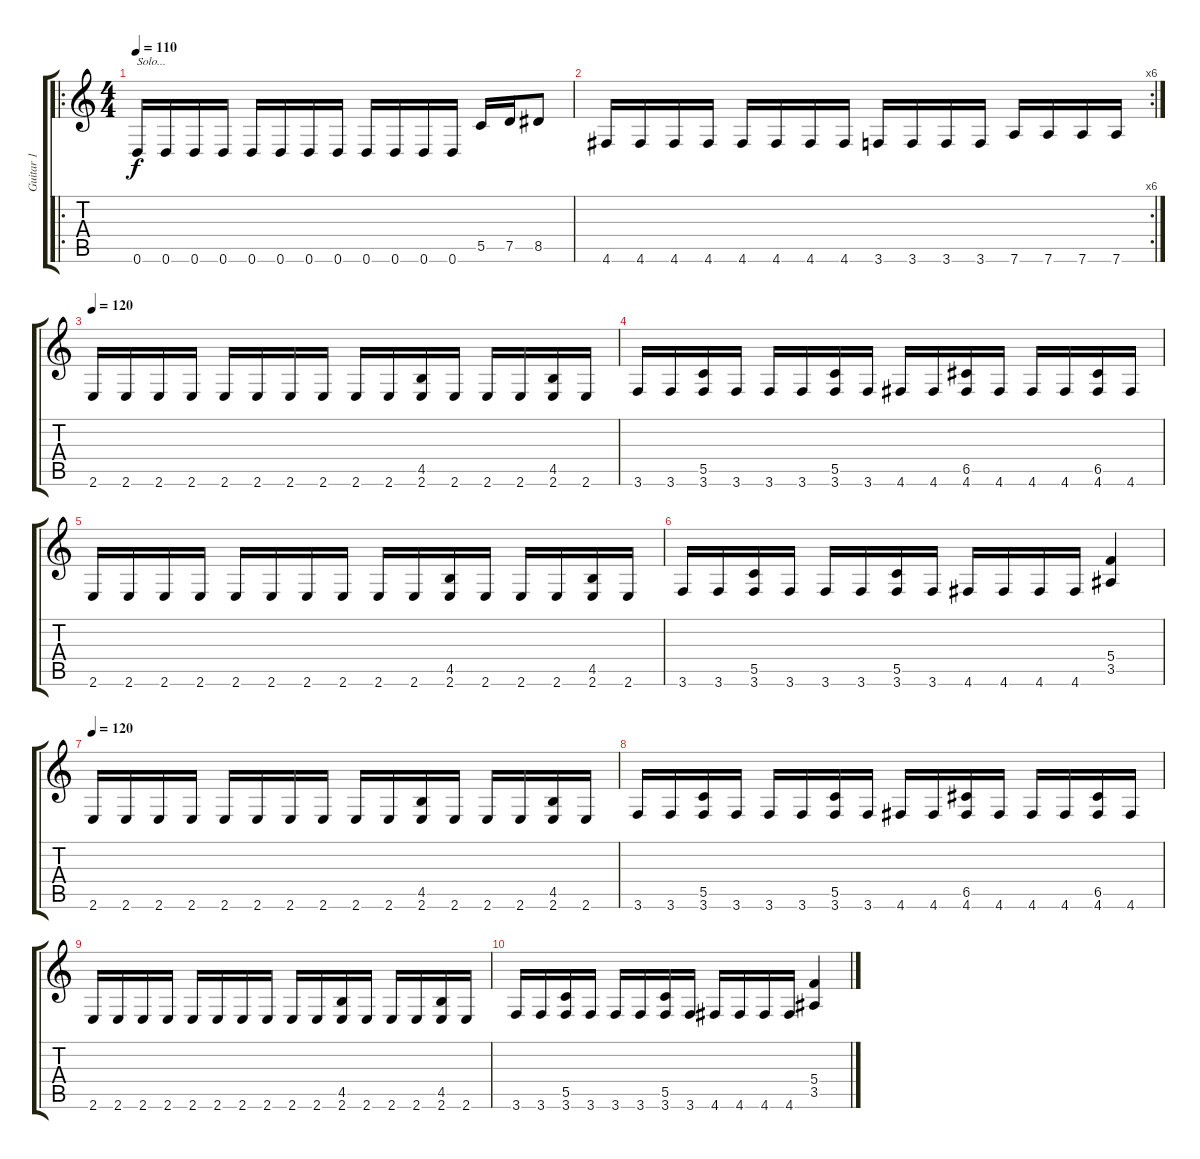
\track ("Guitar 1" "Guitar 1") {instrument distortionguitar}
\staff {score tabs}
\tuning (D4 A3 F3 C3 G2 D2) {hide}
\ro
\ts (4 4)
\tempo 110
\clef g2
\ks c
0.6.16{txt "Solo..." dy f} 0.6.16 0.6.16 0.6.16 0.6.16 0.6.16 0.6.16 0.6.16 0.6.16 0.6.16 0.6.16 0.6.16 5.5.16 7.5.16 8.5.8 |
\rc 6
4.6.16 4.6.16 4.6.16 4.6.16 4.6.16 4.6.16 4.6.16 4.6.16 3.6.16 3.6.16 3.6.16 3.6.16 7.6.16 7.6.16 7.6.16 7.6.16 |
\tempo 120
2.6.16 2.6.16 2.6.16 2.6.16 2.6.16 2.6.16 2.6.16 2.6.16 2.6.16 2.6.16 (4.5 2.6).16 2.6.16 2.6.16 2.6.16 (4.5 2.6).16 2.6.16 |
3.6.16 3.6.16 (5.5 3.6).16 3.6.16 3.6.16 3.6.16 (5.5 3.6).16 3.6.16 4.6.16 4.6.16 (6.5 4.6).16 4.6.16 4.6.16 4.6.16 (6.5 4.6).16 4.6.16 |
2.6.16 2.6.16 2.6.16 2.6.16 2.6.16 2.6.16 2.6.16 2.6.16 2.6.16 2.6.16 (4.5 2.6).16 2.6.16 2.6.16 2.6.16 (4.5 2.6).16 2.6.16 |
3.6.16 3.6.16 (5.5 3.6).16 3.6.16 3.6.16 3.6.16 (5.5 3.6).16 3.6.16 4.6.16 4.6.16 4.6.16 4.6.16 (5.4 3.5).4 |
\tempo 120
2.6.16 2.6.16 2.6.16 2.6.16 2.6.16 2.6.16 2.6.16 2.6.16 2.6.16 2.6.16 (4.5 2.6).16 2.6.16 2.6.16 2.6.16 (4.5 2.6).16 2.6.16 |
3.6.16 3.6.16 (5.5 3.6).16 3.6.16 3.6.16 3.6.16 (5.5 3.6).16 3.6.16 4.6.16 4.6.16 (6.5 4.6).16 4.6.16 4.6.16 4.6.16 (6.5 4.6).16 4.6.16 |
2.6.16 2.6.16 2.6.16 2.6.16 2.6.16 2.6.16 2.6.16 2.6.16 2.6.16 2.6.16 (4.5 2.6).16 2.6.16 2.6.16 2.6.16 (4.5 2.6).16 2.6.16 |
3.6.16 3.6.16 (5.5 3.6).16 3.6.16 3.6.16 3.6.16 (5.5 3.6).16 3.6.16 4.6.16 4.6.16 4.6.16 4.6.16 (5.4 3.5).4
